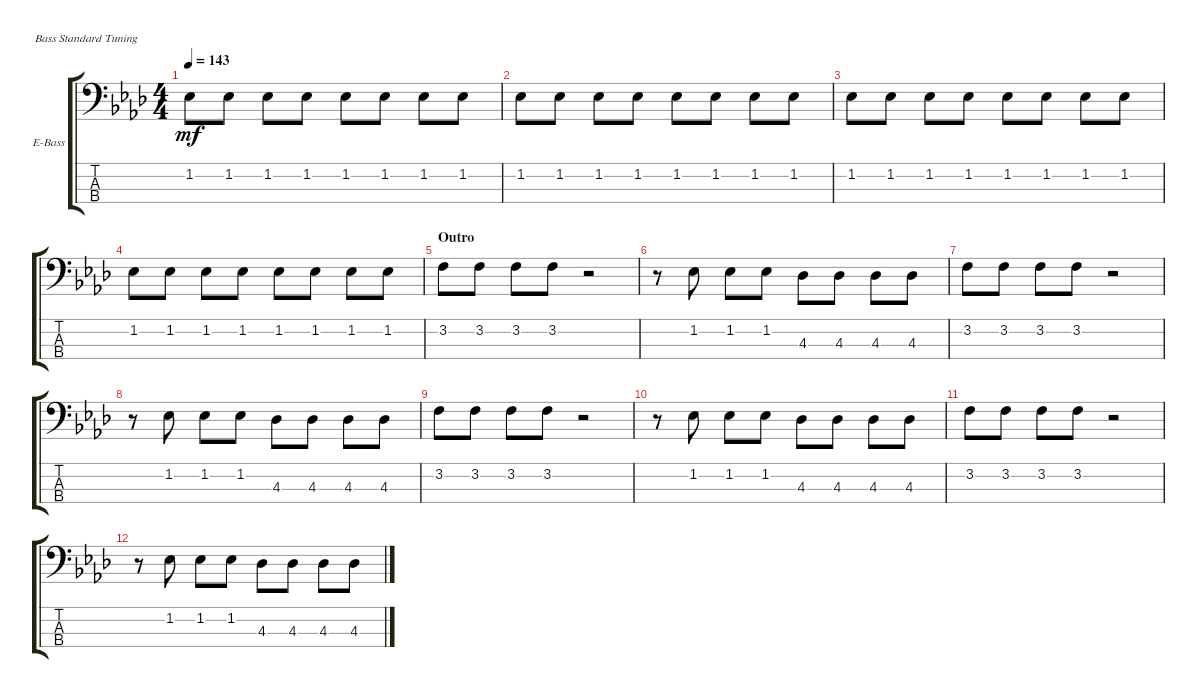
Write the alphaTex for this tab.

\defaultSystemsLayout 4
\bracketExtendMode groupsimilarinstruments
\firstSystemTrackNameOrientation horizontal
\otherSystemsTrackNameOrientation horizontal
\track ("Electric Bass" "E-Bass") {instrument electricbassfinger}
\staff {score tabs}
\tuning (G2 D2 A1 E1)
\ts (4 4)
\tempo 143
\clef f4
\ks fminor
1.2.8{dy mf} 1.2.8 1.2.8 1.2.8 1.2.8 1.2.8 1.2.8 1.2.8 |
1.2.8 1.2.8 1.2.8 1.2.8 1.2.8 1.2.8 1.2.8 1.2.8 |
1.2.8 1.2.8 1.2.8 1.2.8 1.2.8 1.2.8 1.2.8 1.2.8 |
1.2.8 1.2.8 1.2.8 1.2.8 1.2.8 1.2.8 1.2.8 1.2.8 |
\section ("" "Outro")
3.2.8 3.2.8 3.2.8 3.2.8 r.2 |
r.8 1.2.8 1.2.8 1.2.8 4.3.8 4.3.8 4.3.8 4.3.8 |
3.2.8 3.2.8 3.2.8 3.2.8 r.2 |
r.8 1.2.8 1.2.8 1.2.8 4.3.8 4.3.8 4.3.8 4.3.8 |
3.2.8 3.2.8 3.2.8 3.2.8 r.2 |
r.8 1.2.8 1.2.8 1.2.8 4.3.8 4.3.8 4.3.8 4.3.8 |
3.2.8 3.2.8 3.2.8 3.2.8 r.2 |
r.8 1.2.8 1.2.8 1.2.8 4.3.8 4.3.8 4.3.8 4.3.8
